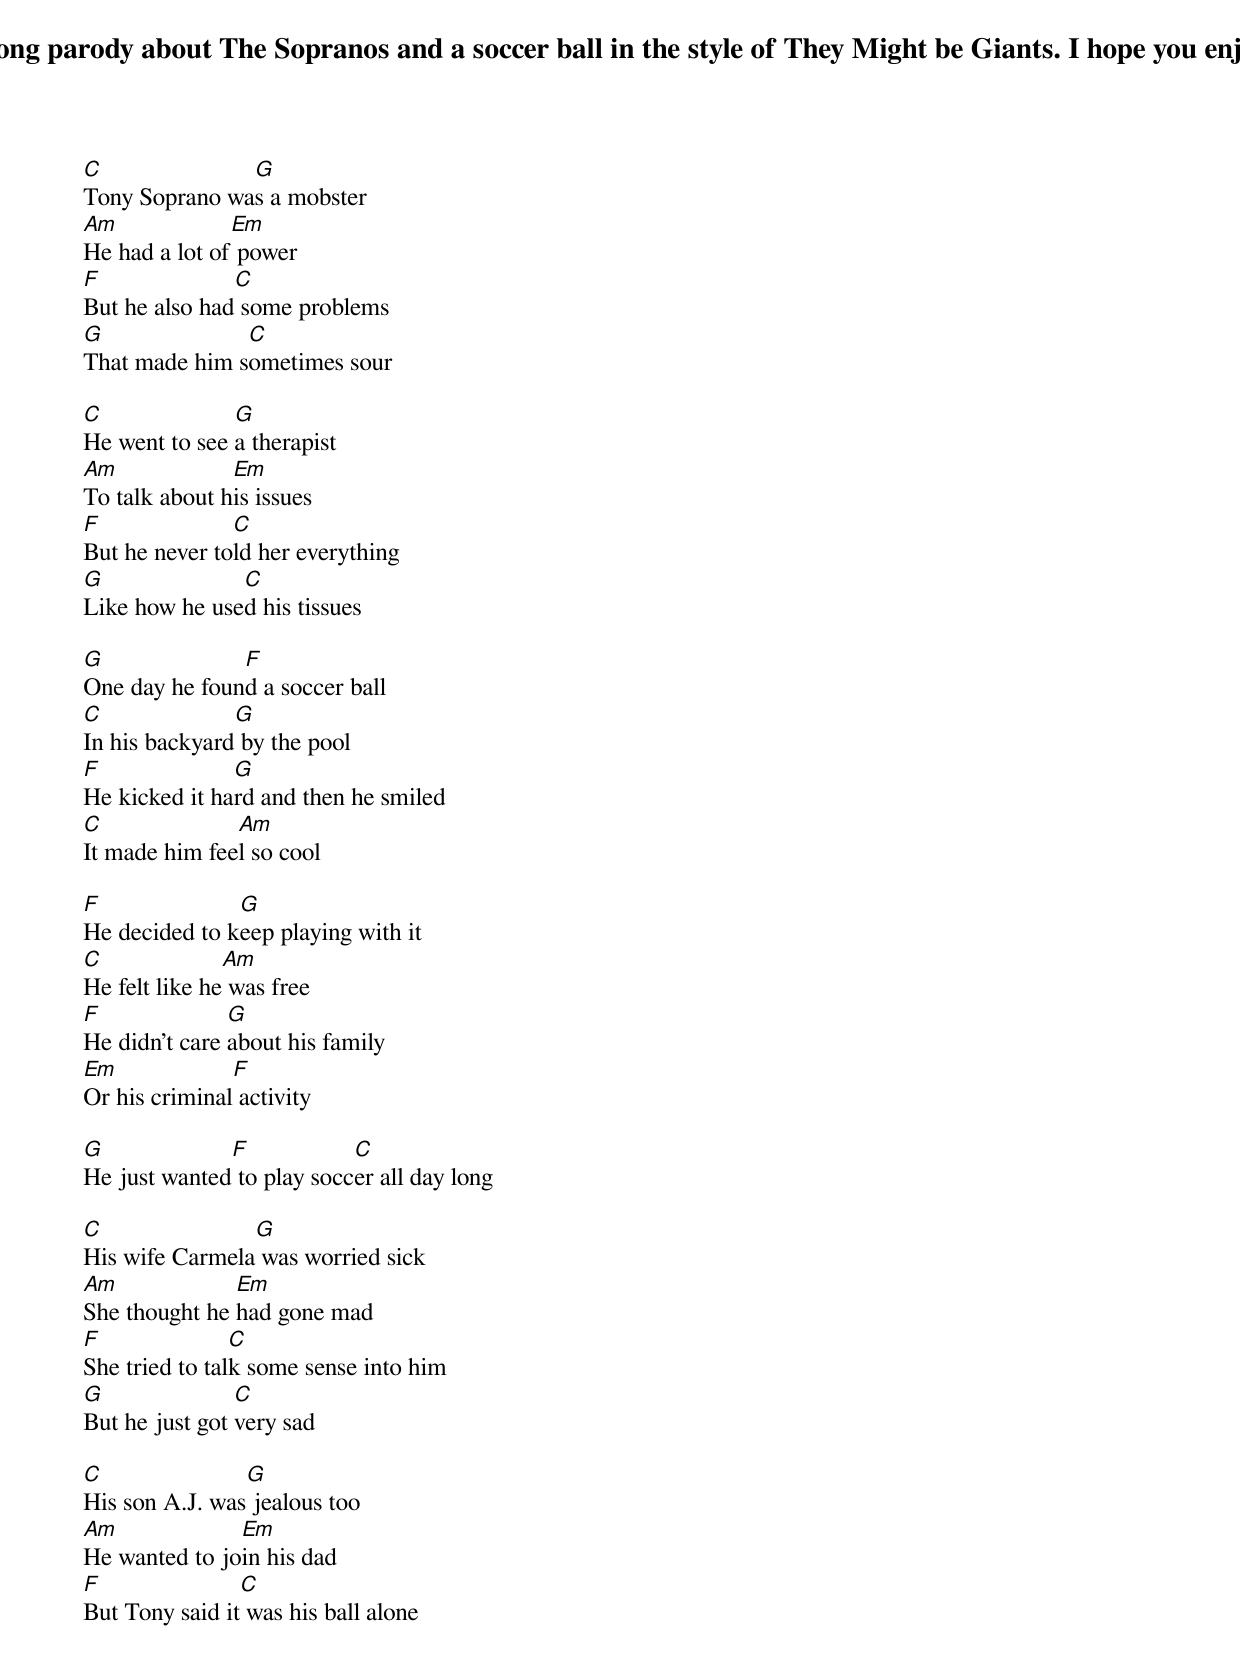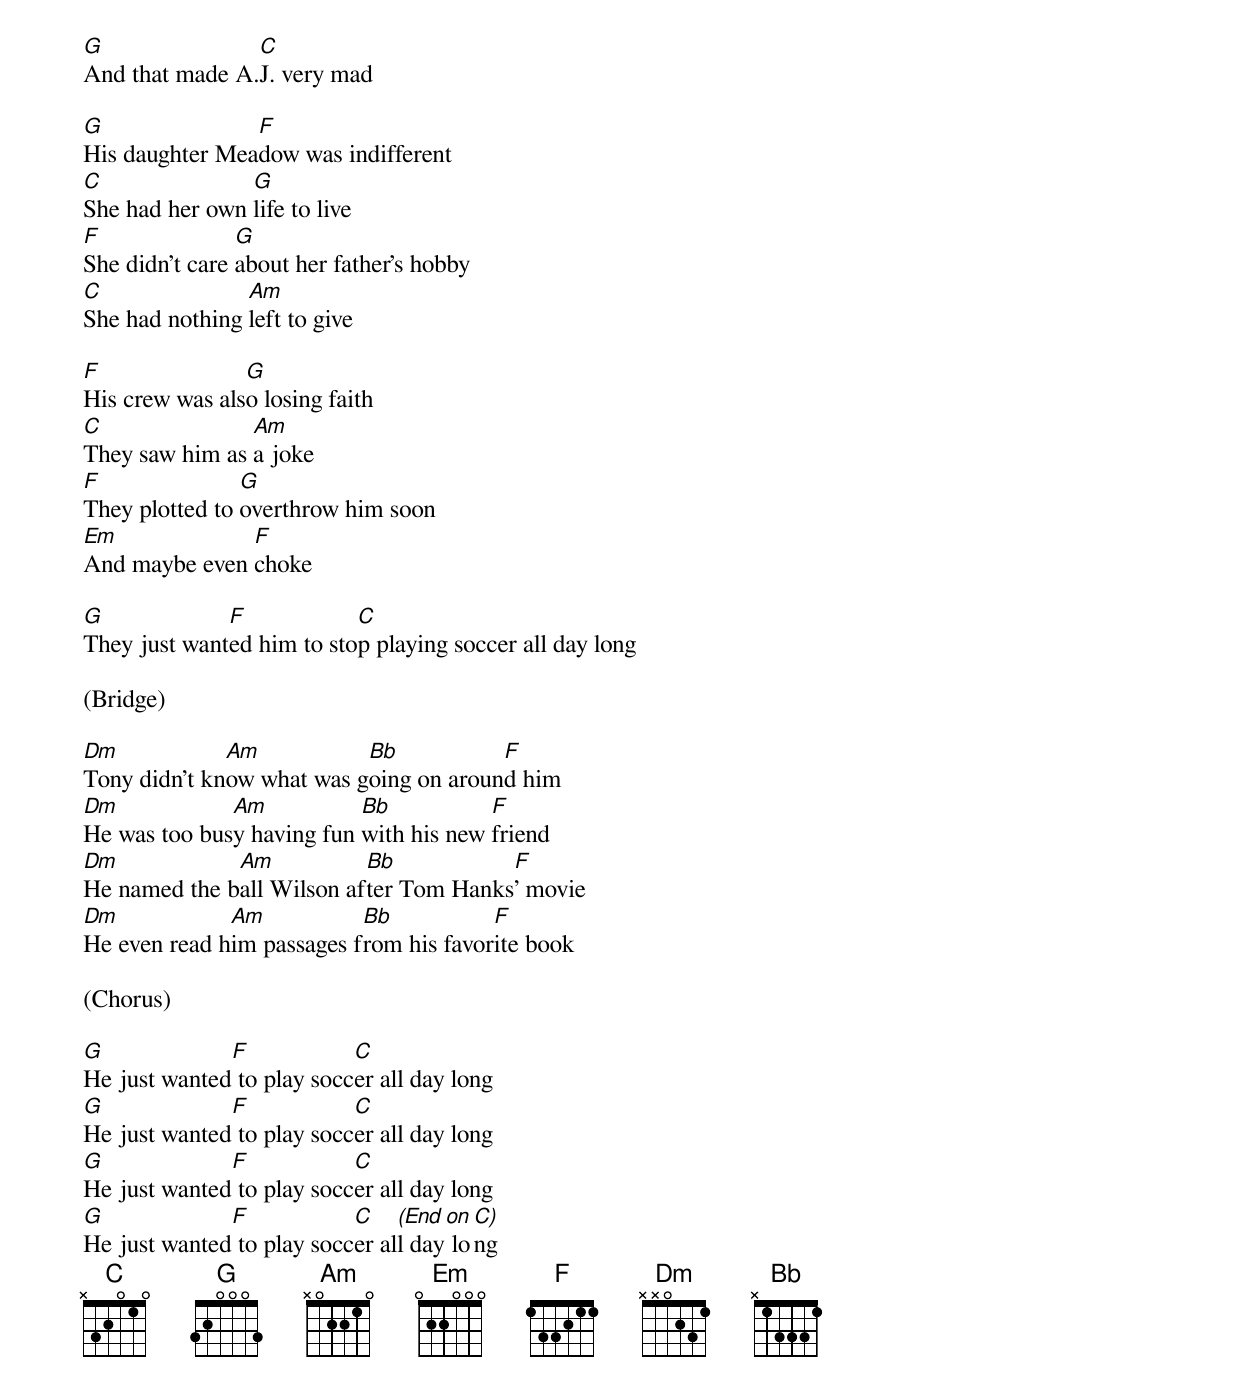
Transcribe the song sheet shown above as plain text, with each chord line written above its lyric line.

Here is a song parody about The Sopranos and a soccer ball in the style of They Might be Giants. I hope you enjoy it! ðŸ˜Š

C              G
Tony Soprano was a mobster
Am             Em
He had a lot of power
F              C
But he also had some problems
G              C
That made him sometimes sour

C              G
He went to see a therapist
Am             Em
To talk about his issues
F              C
But he never told her everything
G              C
Like how he used his tissues

G              F
One day he found a soccer ball
C              G
In his backyard by the pool
F              G
He kicked it hard and then he smiled
C              Am
It made him feel so cool

F              G
He decided to keep playing with it
C              Am
He felt like he was free
F              G
He didn't care about his family
Em             F
Or his criminal activity

G             F            C
He just wanted to play soccer all day long

C               G
His wife Carmela was worried sick
Am             Em
She thought he had gone mad
F               C
She tried to talk some sense into him
G               C
But he just got very sad

C               G
His son A.J. was jealous too
Am             Em
He wanted to join his dad
F               C
But Tony said it was his ball alone
G               C
And that made A.J. very mad

G               F
His daughter Meadow was indifferent
C               G
She had her own life to live
F               G
She didn't care about her father's hobby
C               Am
She had nothing left to give

F               G
His crew was also losing faith
C               Am
They saw him as a joke
F               G
They plotted to overthrow him soon
Em             F
And maybe even choke

G             F            C
They just wanted him to stop playing soccer all day long

(Bridge)

Dm            Am           Bb           F
Tony didn't know what was going on around him
Dm            Am           Bb           F
He was too busy having fun with his new friend
Dm            Am           Bb           F
He named the ball Wilson after Tom Hanks' movie
Dm            Am           Bb           F
He even read him passages from his favorite book

(Chorus)

G             F            C
He just wanted to play soccer all day long
G             F            C
He just wanted to play soccer all day long
G             F            C
He just wanted to play soccer all day long
G             F            C    (End on C)
He just wanted to play soccer all day long
